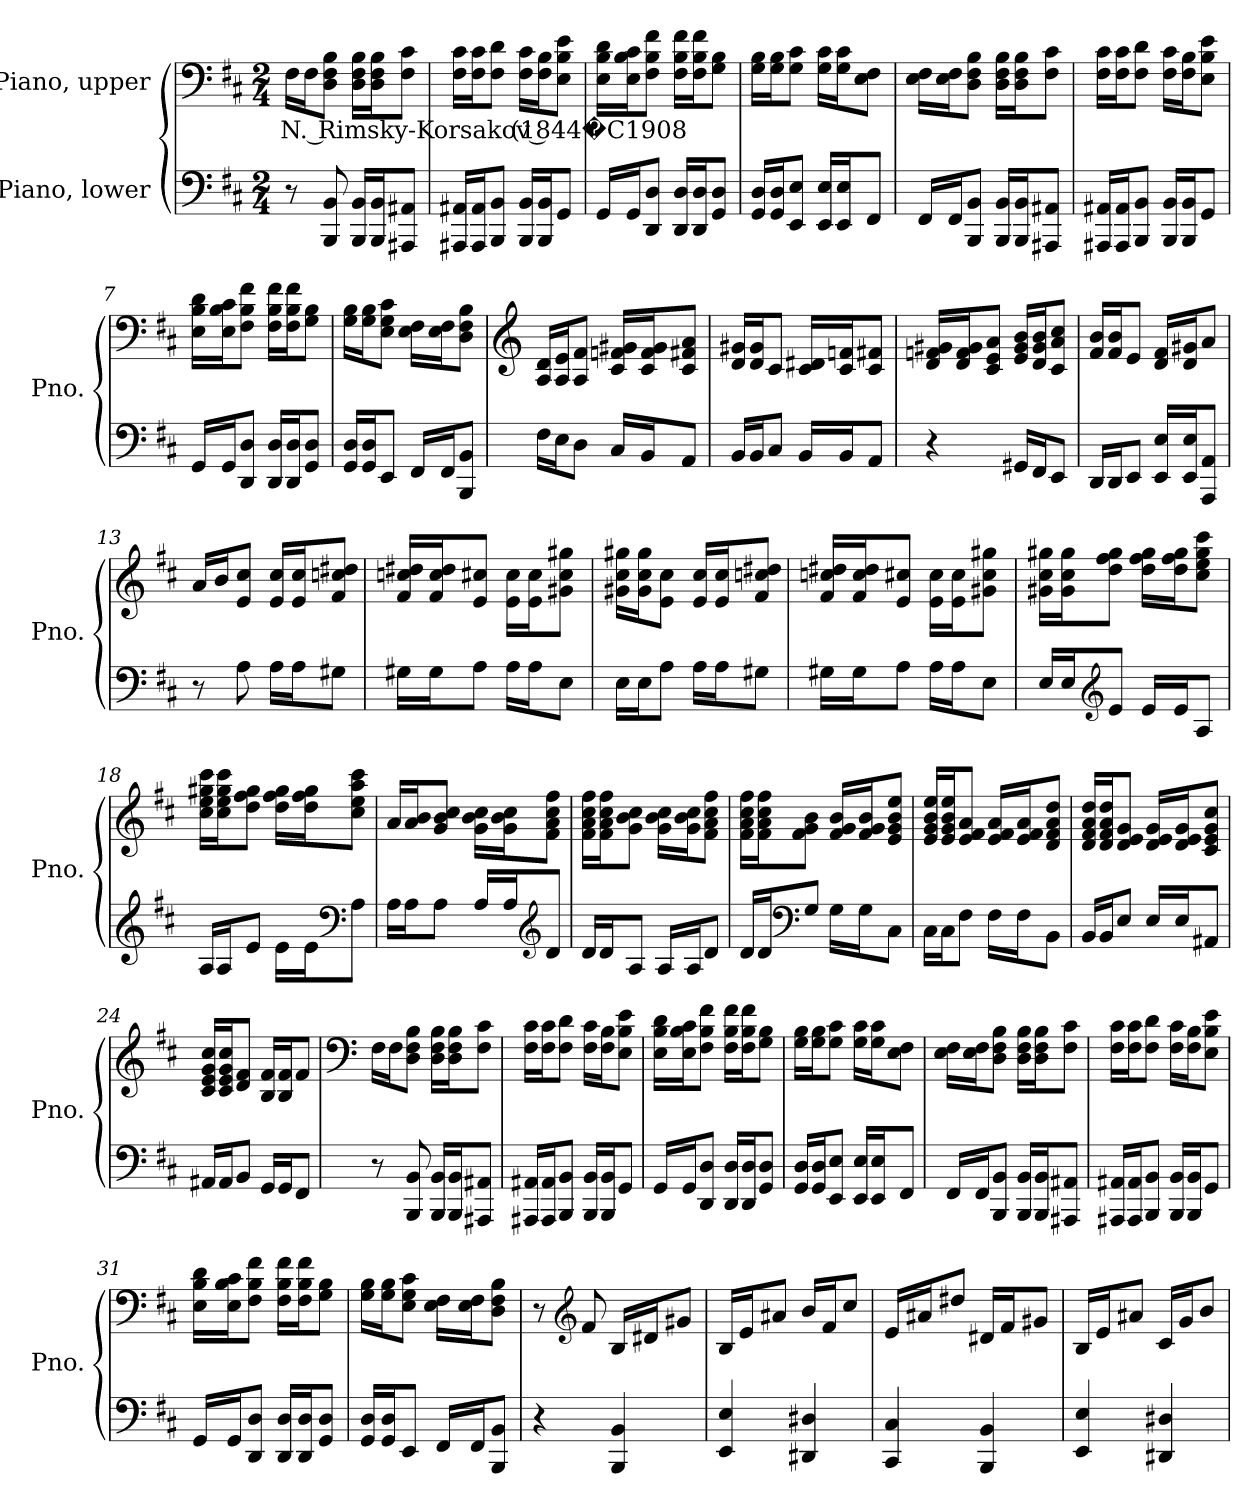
**kern	**kern	**text
*part2	*part1	*part1
*staff2	*staff1	*staff1
*I"Piano, lower	*I"Piano, upper	*
*I'Pno.	*I'Pno.	*
*clefF4	*clefF4	*
*k[f#c#]	*k[f#c#]	*
*M2/4	*M2/4	*
*MM60	*MM60	*
=1	=1	=1
!	!	!LO:LY:b
8r	16F#\LL	N. Rimsky-Korsakov (1844�C1908
.	16F#\J	.
8BBB/ 8BB/	8D\ 8F#\ 8B\J	.
16BBB/ 16BB/LL	16D\ 16F#\ 16B\LL	.
16BBB/ 16BB/J	16D\ 16F#\ 16B\J	.
8AAA#X/ 8AA#X/J	8F#\ 8c#\J	.
=2	=2	=2
16AAA#X/ 16AA#X/LL	16F#\ 16c#\LL	.
16AAA#/ 16AA#/J	16F#\ 16c#\J	.
8BBB/ 8BB/J	8F#\ 8d\J	.
16BBB/ 16BB/LL	16F#\ 16c#\LL	.
16BBB/ 16BB/J	16F#\ 16B\J	.
8GG/J	8E\ 8B\ 8e\J	.
!!LO:LB:g=z
=3	=3	=3
16GG/LL	16E\ 16B\ 16d\LL	.
16GG/J	16E\ 16B\ 16c#\J	.
8DD/ 8D/J	8F#\ 8B\ 8f#\J	.
16DD/ 16D/LL	16F#\ 16B\ 16f#\LL	.
16DD/ 16D/J	16F#\ 16B\ 16f#\J	.
8GG/ 8D/J	8G\ 8B\J	.
=4	=4	=4
16GG/ 16D/LL	16G\ 16B\LL	.
16GG/ 16D/J	16G\ 16B\J	.
8EE/ 8E/J	8G\ 8c#\J	.
16EE/ 16E/LL	16G\ 16c#\LL	.
16EE/ 16E/J	16G\ 16c#\J	.
8FF#/J	8E\ 8F#\J	.
=5	=5	=5
16FF#/LL	16E\ 16F#\LL	.
16FF#/J	16E\ 16F#\J	.
8BBB/ 8BB/J	8D\ 8F#\ 8B\J	.
16BBB/ 16BB/LL	16D\ 16F#\ 16B\LL	.
16BBB/ 16BB/J	16D\ 16F#\ 16B\J	.
8AAA#X/ 8AA#X/J	8F#\ 8c#\J	.
=6	=6	=6
16AAA#X/ 16AA#X/LL	16F#\ 16c#\LL	.
16AAA#/ 16AA#/J	16F#\ 16c#\J	.
8BBB/ 8BB/J	8F#\ 8d\J	.
16BBB/ 16BB/LL	16F#\ 16c#\LL	.
16BBB/ 16BB/J	16F#\ 16B\J	.
8GG/J	8E\ 8B\ 8e\J	.
!!LO:LB:g=z
=7	=7	=7
16GG/LL	16E\ 16B\ 16d\LL	.
16GG/J	16E\ 16B\ 16c#\J	.
8DD/ 8D/J	8F#\ 8B\ 8f#\J	.
16DD/ 16D/LL	16F#\ 16B\ 16f#\LL	.
16DD/ 16D/J	16F#\ 16B\ 16f#\J	.
8GG/ 8D/J	8G\ 8B\J	.
=8	=8	=8
16GG/ 16D/LL	16G\ 16B\LL	.
16GG/ 16D/J	16G\ 16B\J	.
8EE/J	8E\ 8G\ 8c#\J	.
16FF#/LL	16E\ 16F#\LL	.
16FF#/J	16E\ 16F#\J	.
8BBB/ 8BB/J	8D\ 8F#\ 8B\J	.
=9	=9	=9
*	*clefG2	*
16F#\LL	16A/ 16d/LL	.
16E\J	16A/ 16e/J	.
8D\J	8A/ 8f#/J	.
16C#/LL	16c#/ 16fn/ 16g#X/LL	.
16BB/J	16c#/ 16f/ 16g#/J	.
8AA/J	8c#/ 8f#X/ 8a/J	.
=10	=10	=10
16BB/LL	16d/ 16g#X/LL	.
16BB/J	16d/ 16g#/J	.
8C#/J	8c#/J	.
16BB/LL	16c#/ 16d#X/LL	.
16BB/J	16c#/ 16fn/J	.
8AA/J	8c#/ 8f#X/J	.
!!LO:LB:g=z
=11	=11	=11
4r	16d/ 16fn/ 16g#X/LL	.
.	16d/ 16f/ 16g#/J	.
.	8c#/ 8e/ 8a/J	.
16GG#X/LL	16e/ 16g#/ 16b/LL	.
16FF#/J	16d/ 16g#/ 16b/J	.
8EE/J	8c#/ 8a/ 8cc#/J	.
=12	=12	=12
16DD/LL	16f#/ 16b/LL	.
16DD/J	16f#/ 16b/J	.
8EE/J	8e/J	.
16EE/ 16E/LL	16d/ 16f#/LL	.
16EE/ 16E/J	16d/ 16g#X/J	.
8AAA/ 8AA/J	8a/J	.
=13	=13	=13
8r	16a/LL	.
.	16b/J	.
8A\	8e/ 8cc#/J	.
16A\LL	16e/ 16cc#/LL	.
16A\J	16e/ 16cc#/J	.
8G#X\J	8f#/ 8ccn/ 8dd#X/J	.
=14	=14	=14
16G#X\LL	16f#/ 16ccn/ 16dd#X/LL	.
16G#\J	16f#/ 16cc/ 16dd#/J	.
8A\J	8e/ 8cc#X/J	.
16A\LL	16e\ 16cc#\LL	.
16A\J	16e\ 16cc#\J	.
8E\J	8g#X\ 8cc#\ 8gg#X\J	.
!!LO:LB:g=z
=15	=15	=15
16E\LL	16g#X\ 16cc#\ 16gg#X\LL	.
16E\J	16g#\ 16cc#\ 16gg#\J	.
8A\J	8e\ 8cc#\J	.
16A\LL	16e/ 16cc#/LL	.
16A\J	16e/ 16cc#/J	.
8G#X\J	8f#/ 8ccn/ 8dd#X/J	.
=16	=16	=16
16G#X\LL	16f#/ 16ccn/ 16dd#X/LL	.
16G#\J	16f#/ 16cc/ 16dd#/J	.
8A\J	8e/ 8cc#X/J	.
16A\LL	16e\ 16cc#\LL	.
16A\J	16e\ 16cc#\J	.
8E\J	8g#X\ 8cc#\ 8gg#X\J	.
=17	=17	=17
16E/LL	16g#X\ 16cc#\ 16gg#X\LL	.
16E/J	16g#\ 16cc#\ 16gg#\J	.
*clefG2	*	*
8e/J	8dd\ 8ff#\ 8gg#\J	.
16e/LL	16dd\ 16ff#\ 16gg#\LL	.
16e/J	16dd\ 16ff#\ 16gg#\J	.
8A/J	8cc#\ 8ee\ 8gg#\ 8ccc#\J	.
=18	=18	=18
16A/LL	16cc#\ 16ee\ 16gg#X\ 16ccc#\LL	.
16A/J	16cc#\ 16ee\ 16gg#\ 16ccc#\J	.
8e/J	8dd\ 8ff#\ 8gg#\J	.
16e\LL	16dd\ 16ff#\ 16gg#\LL	.
16e\J	16dd\ 16ff#\ 16gg#\J	.
*clefF4	*	*
8A\J	8cc#\ 8ee\ 8aa\ 8ccc#\J	.
!!LO:LB:g=z
=19	=19	=19
16A\LL	16a/LL	.
16A\J	16a/ 16b/J	.
8A\J	8g/ 8b/ 8cc#/J	.
16A/LL	16g\ 16b\ 16cc#\LL	.
16A/J	16g\ 16b\ 16cc#\J	.
*clefG2	*	*
8d/J	8f#\ 8a\ 8cc#\ 8ff#\J	.
=20	=20	=20
16d/LL	16f#\ 16a\ 16cc#\ 16ff#\LL	.
16d/J	16f#\ 16a\ 16cc#\ 16ff#\J	.
8A/J	8g\ 8b\ 8cc#\J	.
16A/LL	16g\ 16b\ 16cc#\LL	.
16A/J	16g\ 16b\ 16cc#\J	.
8d/J	8f#\ 8a\ 8cc#\ 8ff#\J	.
=21	=21	=21
16d/LL	16f#\ 16a\ 16cc#\ 16ff#\LL	.
16d/J	16f#\ 16a\ 16cc#\ 16ff#\J	.
*clefF4	*	*
8G/J	8f#\ 8g\ 8b\J	.
16G\LL	16f#/ 16g/ 16b/LL	.
16G\J	16f#/ 16g/ 16b/J	.
8C#\J	8e/ 8g/ 8b/ 8ee/J	.
=22	=22	=22
16C#\LL	16e/ 16g/ 16b/ 16ee/LL	.
16C#\J	16e/ 16g/ 16b/ 16ee/J	.
8F#\J	8e/ 8f#/ 8a/J	.
16F#\LL	16e/ 16f#/ 16a/LL	.
16F#\J	16e/ 16f#/ 16a/J	.
8BB\J	8d/ 8f#/ 8a/ 8dd/J	.
!!LO:PB:g=z
=23	=23	=23
16BB/LL	16d/ 16f#/ 16a/ 16dd/LL	.
16BB/J	16d/ 16f#/ 16a/ 16dd/J	.
8E/J	8d/ 8e/ 8g/J	.
16E/LL	16d/ 16e/ 16g/LL	.
16E/J	16d/ 16e/ 16g/J	.
8AA#X/J	8c#/ 8e/ 8g/ 8cc#/J	.
=24	=24	=24
16AA#X/LL	16c#/ 16e/ 16g/ 16cc#/LL	.
16AA#/J	16c#/ 16e/ 16g/ 16cc#/J	.
8BB/J	8d/ 8f#/J	.
16GG/LL	16B/ 16f#/LL	.
16GG/J	16B/ 16f#/J	.
8FF#/J	8f#/J	.
=25	=25	=25
*	*clefF4	*
8r	16F#\LL	.
.	16F#\J	.
8BBB/ 8BB/	8D\ 8F#\ 8B\J	.
16BBB/ 16BB/LL	16D\ 16F#\ 16B\LL	.
16BBB/ 16BB/J	16D\ 16F#\ 16B\J	.
8AAA#X/ 8AA#X/J	8F#\ 8c#\J	.
=26	=26	=26
16AAA#X/ 16AA#X/LL	16F#\ 16c#\LL	.
16AAA#/ 16AA#/J	16F#\ 16c#\J	.
8BBB/ 8BB/J	8F#\ 8d\J	.
16BBB/ 16BB/LL	16F#\ 16c#\LL	.
16BBB/ 16BB/J	16F#\ 16B\J	.
8GG/J	8E\ 8B\ 8e\J	.
!!LO:LB:g=z
=27	=27	=27
16GG/LL	16E\ 16B\ 16d\LL	.
16GG/J	16E\ 16B\ 16c#\J	.
8DD/ 8D/J	8F#\ 8B\ 8f#\J	.
16DD/ 16D/LL	16F#\ 16B\ 16f#\LL	.
16DD/ 16D/J	16F#\ 16B\ 16f#\J	.
8GG/ 8D/J	8G\ 8B\J	.
=28	=28	=28
16GG/ 16D/LL	16G\ 16B\LL	.
16GG/ 16D/J	16G\ 16B\J	.
8EE/ 8E/J	8G\ 8c#\J	.
16EE/ 16E/LL	16G\ 16c#\LL	.
16EE/ 16E/J	16G\ 16c#\J	.
8FF#/J	8E\ 8F#\J	.
=29	=29	=29
16FF#/LL	16E\ 16F#\LL	.
16FF#/J	16E\ 16F#\J	.
8BBB/ 8BB/J	8D\ 8F#\ 8B\J	.
16BBB/ 16BB/LL	16D\ 16F#\ 16B\LL	.
16BBB/ 16BB/J	16D\ 16F#\ 16B\J	.
8AAA#X/ 8AA#X/J	8F#\ 8c#\J	.
=30	=30	=30
16AAA#X/ 16AA#X/LL	16F#\ 16c#\LL	.
16AAA#/ 16AA#/J	16F#\ 16c#\J	.
8BBB/ 8BB/J	8F#\ 8d\J	.
16BBB/ 16BB/LL	16F#\ 16c#\LL	.
16BBB/ 16BB/J	16F#\ 16B\J	.
8GG/J	8E\ 8B\ 8e\J	.
!!LO:LB:g=z
=31	=31	=31
16GG/LL	16E\ 16B\ 16d\LL	.
16GG/J	16E\ 16B\ 16c#\J	.
8DD/ 8D/J	8F#\ 8B\ 8f#\J	.
16DD/ 16D/LL	16F#\ 16B\ 16f#\LL	.
16DD/ 16D/J	16F#\ 16B\ 16f#\J	.
8GG/ 8D/J	8G\ 8B\J	.
=32	=32	=32
16GG/ 16D/LL	16G\ 16B\LL	.
16GG/ 16D/J	16G\ 16B\J	.
8EE/J	8E\ 8G\ 8c#\J	.
16FF#/LL	16E\ 16F#\LL	.
16FF#/J	16E\ 16F#\J	.
8BBB/ 8BB/J	8D\ 8F#\ 8B\J	.
=33	=33	=33
4r	8r	.
*	*clefG2	*
.	8f#/	.
4BBB/ 4BB/	16B/LL	.
.	16d#X/J	.
.	8g#X/J	.
=34	=34	=34
4EE/ 4E/	16B/LL	.
.	16e/J	.
.	8a#X/J	.
4DD#X/ 4D#X/	16b/LL	.
.	16f#/J	.
.	8cc#/J	.
!!LO:LB:g=z
=35	=35	=35
4CC#/ 4C#/	16e/LL	.
.	16a#X/J	.
.	8dd#X/J	.
4BBB/ 4BB/	16d#X/LL	.
.	16f#/J	.
.	8g#X/J	.
=36	=36	=36
4EE/ 4E/	16B/LL	.
.	16e/J	.
.	8a#X/J	.
4DD#X/ 4D#X/	16c#/LL	.
.	16g/J	.
.	8b/J	.
=	=	=
*-	*-	*-
